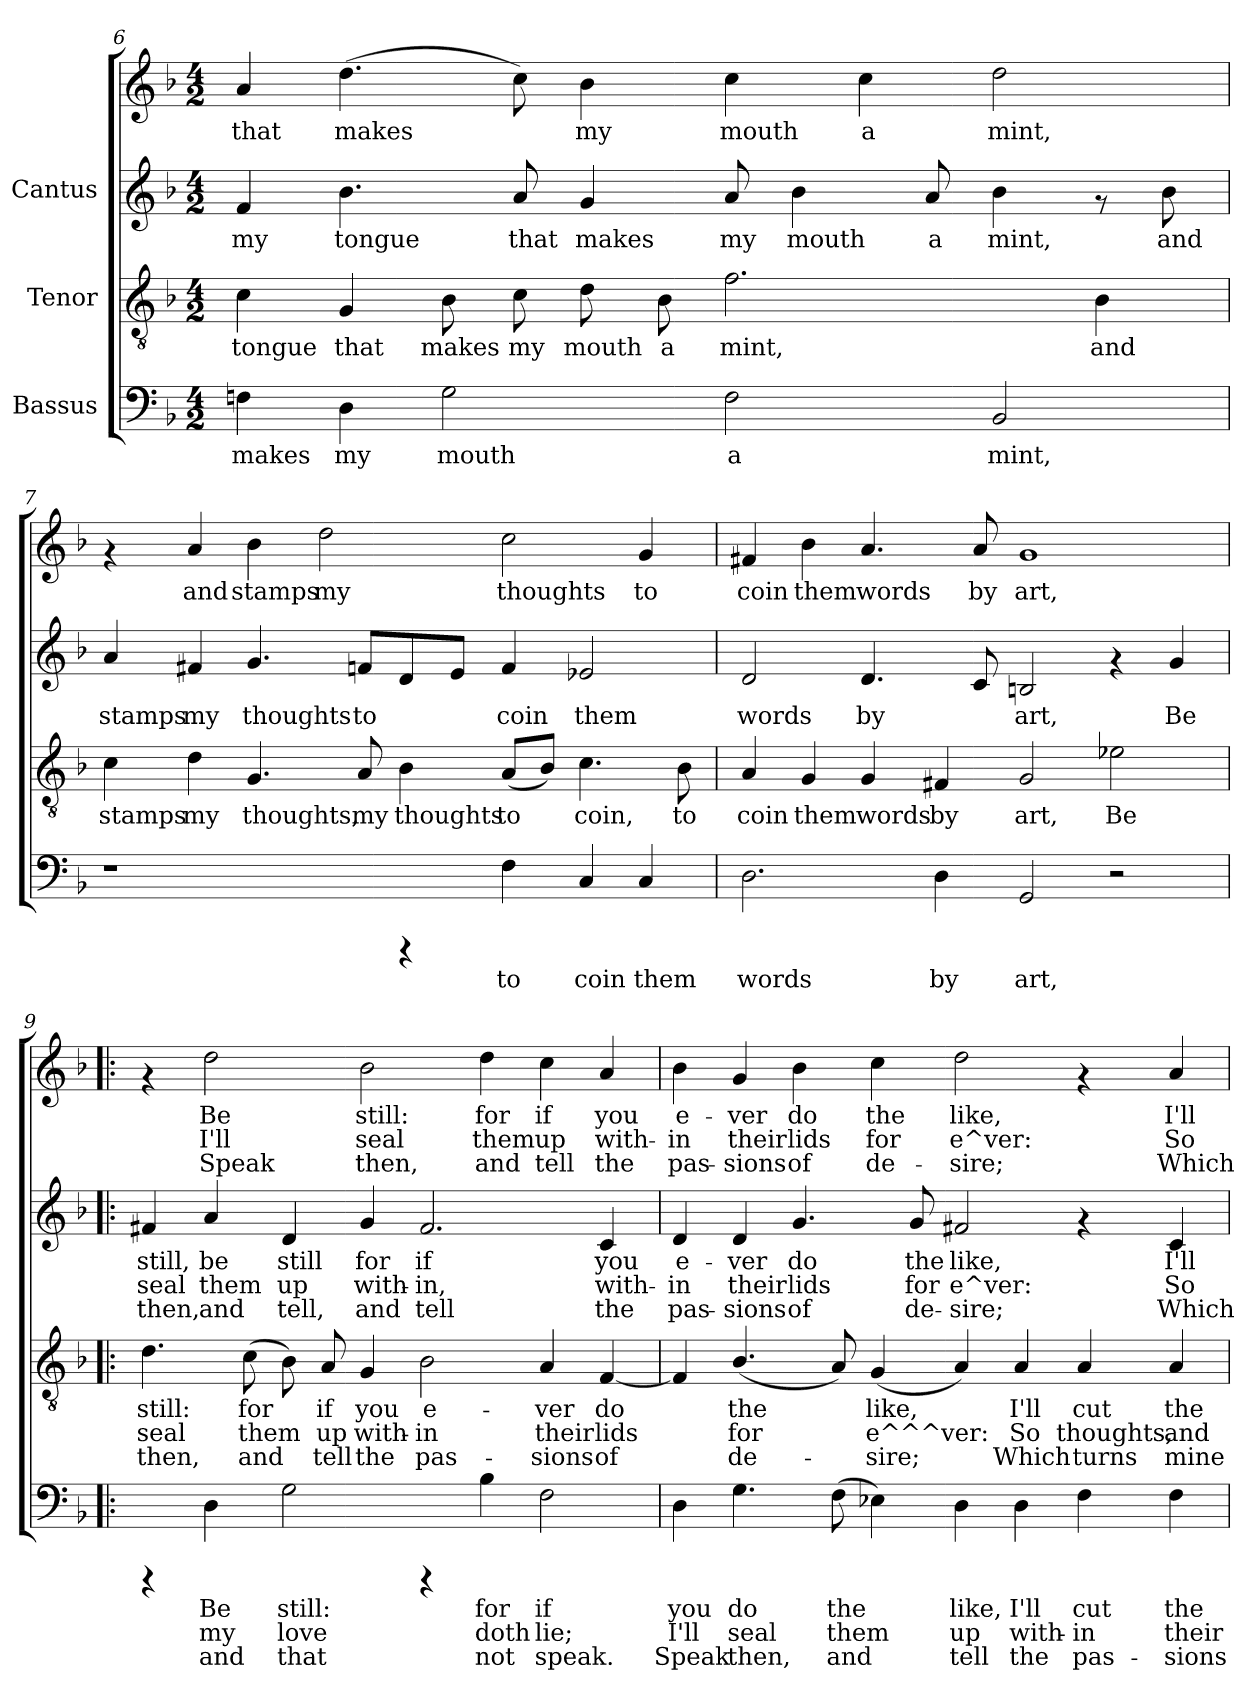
**kern	**text	**text	**text	**kern	**text	**text	**text	**kern	**text	**text	**text	**kern	**text	**text	**text
*part3	*part3	*part3	*part3	*part2	*part2	*part2	*part2	*part1	*part1	*part1	*part1	*part1	*part1	*part1	*part1
*staff4	*staff4	*staff4	*staff4	*staff3	*staff3	*staff3	*staff3	*staff2	*staff2	*staff2	*staff2	*staff1	*staff1	*staff1	*staff1
*I"Bassus	*	*	*	*I"Tenor	*	*	*	*I"Cantus	*	*	*	*	*	*	*
!!LO:LB:g=z
*clefF4	*	*	*	*clefGv2	*	*	*	*clefG2	*	*	*	*clefG2	*	*	*
*k[b-]	*	*	*	*k[b-]	*	*	*	*k[b-]	*	*	*	*k[b-]	*	*	*
*F:	*	*	*	*F:	*	*	*	*F:	*	*	*	*F:	*	*	*
*M4/2	*	*	*	*M4/2	*	*	*	*M4/2	*	*	*	*M4/2	*	*	*
=6	=6	=6	=6	=6	=6	=6	=6	=6	=6	=6	=6	=6	=6	=6	=6
!	!LO:LY:b:cj	!	!	!	!LO:LY:b:cj	!	!	!	!LO:LY:b:cj	!	!	!	!LO:LY:b:cj	!	!
4Fn\	makes	.	.	4c\	tongue	.	.	4f/	my	.	.	4a/	that	.	.
!	!LO:LY:b:cj	!	!	!	!LO:LY:b:cj	!	!	!	!LO:LY:b:cj	!	!	!	!LO:LY:b:cj	!	!
4D\	my	.	.	4G/	that	.	.	4.b-\	tongue	.	.	(>4.dd\	makes	.	.
!	!LO:LY:b:cj	!	!	!	!LO:LY:b:cj	!	!	!	!	!	!	!	!	!	!
2G\	mouth	.	.	8B-\	makes	.	.	.	.	.	.	.	.	.	.
!	!	!	!	!	!LO:LY:b:cj	!	!	!	!LO:LY:b:cj	!	!	!	!LO:LY:b:cj	!	!
.	.	.	.	8c\	my	.	.	8a/	that	.	.	8cc\)	.	.	.
!	!	!	!	!	!LO:LY:b:cj	!	!	!	!LO:LY:b:cj	!	!	!	!LO:LY:b:cj	!	!
.	.	.	.	8d\	mouth	.	.	4g/	makes	.	.	4b-\	my	.	.
!	!	!	!	!	!LO:LY:b:cj	!	!	!	!	!	!	!	!	!	!
.	.	.	.	8B-\	a	.	.	.	.	.	.	.	.	.	.
!	!LO:LY:b:cj	!	!	!	!LO:LY:b:cj	!	!	!	!LO:LY:b:cj	!	!	!	!LO:LY:b:cj	!	!
2F\	a	.	.	2.f\	mint,	.	.	8a/	my	.	.	4cc\	mouth	.	.
!	!	!	!	!	!	!	!	!	!LO:LY:b:cj	!	!	!	!	!	!
.	.	.	.	.	.	.	.	4b-\	mouth	.	.	.	.	.	.
!	!	!	!	!	!	!	!	!	!	!	!	!	!LO:LY:b:cj	!	!
.	.	.	.	.	.	.	.	.	.	.	.	4cc\	a	.	.
!	!	!	!	!	!	!	!	!	!LO:LY:b:cj	!	!	!	!	!	!
.	.	.	.	.	.	.	.	8a/	a	.	.	.	.	.	.
!	!LO:LY:b:cj	!	!	!	!	!	!	!	!LO:LY:b:cj	!	!	!	!LO:LY:b:cj	!	!
2BB-/	mint,	.	.	.	.	.	.	4b-\	mint,	.	.	2dd\	mint,	.	.
!	!	!	!	!	!LO:LY:b:cj	!	!	!	!	!	!	!	!	!	!
.	.	.	.	4B-\	and	.	.	8rf	.	.	.	.	.	.	.
!	!	!	!	!	!	!	!	!	!LO:LY:b:cj	!	!	!	!	!	!
.	.	.	.	.	.	.	.	8b-\	and	.	.	.	.	.	.
!!LO:PB:g=z
=7	=7	=7	=7	=7	=7	=7	=7	=7	=7	=7	=7	=7	=7	=7	=7
!	!	!	!	!	!LO:LY:b:cj	!	!	!	!LO:LY:b:cj	!	!	!	!	!	!
1r	.	.	.	4c\	stamps	.	.	4a/	stamps	.	.	4rf	.	.	.
!	!	!	!	!	!LO:LY:b:cj	!	!	!	!LO:LY:b:cj	!	!	!	!LO:LY:b:cj	!	!
.	.	.	.	4d\	my	.	.	4f#X/	my	.	.	4a/	and	.	.
!	!	!	!	!	!LO:LY:b:cj	!	!	!	!LO:LY:b:cj	!	!	!	!LO:LY:b:cj	!	!
.	.	.	.	4.G/	thoughts,	.	.	4.g/	thoughts	.	.	4b-\	stamps	.	.
!	!	!	!	!	!	!	!	!	!	!	!	!	!LO:LY:b:cj	!	!
.	.	.	.	.	.	.	.	.	.	.	.	2dd\	my	.	.
!	!	!	!	!	!LO:LY:b:cj	!	!	!	!LO:LY:b:cj	!	!	!	!	!	!
.	.	.	.	8A/	my	.	.	8fn/L	to	.	.	.	.	.	.
!	!	!	!	!	!LO:LY:b:cj	!	!	!	!LO:LY:b:cj	!	!	!	!	!	!
4rCCC	.	.	.	4B-\	thoughts	.	.	8d/	.	.	.	.	.	.	.
!	!	!	!	!	!	!	!	!	!LO:LY:b:cj	!	!	!	!	!	!
.	.	.	.	.	.	.	.	8e/J	.	.	.	.	.	.	.
!	!LO:LY:b:cj	!	!	!	!LO:LY:b:cj	!	!	!	!LO:LY:b:cj	!	!	!	!LO:LY:b:cj	!	!
4F\	to	.	.	(<8A/L	to	.	.	4f/	coin	.	.	2cc\	thoughts	.	.
!	!	!	!	!	!LO:LY:b:cj	!	!	!	!	!	!	!	!	!	!
.	.	.	.	8B-/J)	.	.	.	.	.	.	.	.	.	.	.
!	!LO:LY:b:cj	!	!	!	!LO:LY:b:cj	!	!	!	!LO:LY:b:cj	!	!	!	!	!	!
4C/	coin	.	.	4.c\	coin,	.	.	2e-X/	them	.	.	.	.	.	.
!	!LO:LY:b:cj	!	!	!	!	!	!	!	!	!	!	!	!LO:LY:b:cj	!	!
4C/	them	.	.	.	.	.	.	.	.	.	.	4g/	to	.	.
!	!	!	!	!	!LO:LY:b:cj	!	!	!	!	!	!	!	!	!	!
.	.	.	.	8B-\	to	.	.	.	.	.	.	.	.	.	.
=8	=8	=8	=8	=8	=8	=8	=8	=8	=8	=8	=8	=8	=8	=8	=8
!	!LO:LY:b:cj	!	!	!	!LO:LY:b:cj	!	!	!	!LO:LY:b:cj	!	!	!	!LO:LY:b:cj	!	!
2.D\	words	.	.	4A/	coin	.	.	2d/	words	.	.	4f#X/	coin	.	.
!	!	!	!	!	!LO:LY:b:cj	!	!	!	!	!	!	!	!LO:LY:b:cj	!	!
.	.	.	.	4G/	them	.	.	.	.	.	.	4b-\	them	.	.
!	!	!	!	!	!LO:LY:b:cj	!	!	!	!LO:LY:b:cj	!	!	!	!LO:LY:b:cj	!	!
.	.	.	.	4G/	words	.	.	4.d/	by	.	.	4.a/	words	.	.
!	!LO:LY:b:cj	!	!	!	!LO:LY:b:cj	!	!	!	!	!	!	!	!	!	!
4D\	by	.	.	4F#X/	by	.	.	.	.	.	.	.	.	.	.
!	!	!	!	!	!	!	!	!	!LO:LY:b:cj	!	!	!	!LO:LY:b:cj	!	!
.	.	.	.	.	.	.	.	8c/	.	.	.	8a/	by	.	.
!	!LO:LY:b:cj	!	!	!	!LO:LY:b:cj	!	!	!	!LO:LY:b:cj	!	!	!	!LO:LY:b:cj	!	!
2GG/	art,	.	.	2G/	art,	.	.	2Bn/	art,	.	.	1g	art,	.	.
!	!	!	!	!	!LO:LY:b:cj	!	!	!	!	!	!	!	!	!	!
2r	.	.	.	2e-X\	Be	.	.	4rf	.	.	.	.	.	.	.
!	!	!	!	!	!	!	!	!	!LO:LY:b:cj	!	!	!	!	!	!
.	.	.	.	.	.	.	.	4g/	Be	.	.	.	.	.	.
!!LO:LB:g=z
=9!|:	=9!|:	=9!|:	=9!|:	=9!|:	=9!|:	=9!|:	=9!|:	=9!|:	=9!|:	=9!|:	=9!|:	=9!|:	=9!|:	=9!|:	=9!|:
!	!	!	!	!	!LO:LY:b:cj	!LO:LY:b:cj	!LO:LY:b:cj	!	!LO:LY:b:cj	!LO:LY:b:cj	!LO:LY:b:cj	!	!	!	!
4rCCC	.	.	.	4.d\	still:	seal	then,	4f#X/	still,	seal	then,	4rf	.	.	.
!	!LO:LY:b:cj	!LO:LY:b:cj	!LO:LY:b:cj	!	!	!	!	!	!LO:LY:b:cj	!LO:LY:b:cj	!LO:LY:b:cj	!	!LO:LY:b:cj	!LO:LY:b:cj	!LO:LY:b:cj
4D\	Be	my	and	.	.	.	.	4a/	be	them	and	2dd\	Be	I'll	Speak
!	!	!	!	!	!LO:LY:b:cj	!LO:LY:b:cj	!LO:LY:b:cj	!	!	!	!	!	!	!	!
.	.	.	.	(>8c\	for	them	and	.	.	.	.	.	.	.	.
!	!LO:LY:b:cj	!LO:LY:b:cj	!LO:LY:b:cj	!	!LO:LY:b:cj	!LO:LY:b:cj	!LO:LY:b:cj	!	!LO:LY:b:cj	!LO:LY:b:cj	!LO:LY:b:cj	!	!	!	!
2G\	still:	love	that	8B-\)	.	.	.	4d/	still	up	tell,	.	.	.	.
!	!	!	!	!	!LO:LY:b:cj	!LO:LY:b:cj	!LO:LY:b:cj	!	!	!	!	!	!	!	!
.	.	.	.	8A/	if	up	tell	.	.	.	.	.	.	.	.
!	!	!	!	!	!LO:LY:b:cj	!LO:LY:b:cj	!LO:LY:b:cj	!	!LO:LY:b:cj	!LO:LY:b:cj	!LO:LY:b:cj	!	!LO:LY:b:cj	!LO:LY:b:cj	!LO:LY:b:cj
.	.	.	.	4G/	you	with-	-the	4g/	for	with-	-and	2b-\	still:	seal	then,
!	!	!	!	!	!LO:LY:b:cj	!LO:LY:b:cj	!LO:LY:b:cj	!	!LO:LY:b:cj	!LO:LY:b:cj	!LO:LY:b:cj	!	!	!	!
4rCCC	.	.	.	2B-\	e-	-in	pas-	2.f#/	if	in,	tell	.	.	.	.
!	!LO:LY:b:cj	!LO:LY:b:cj	!LO:LY:b:cj	!	!	!	!	!	!	!	!	!	!LO:LY:b:cj	!LO:LY:b:cj	!LO:LY:b:cj
4B-\	for	doth	not	.	.	.	.	.	.	.	.	4dd\	for	them	and
!	!LO:LY:b:cj	!LO:LY:b:cj	!LO:LY:b:cj	!	!LO:LY:b:cj	!LO:LY:b:cj	!LO:LY:b:cj	!	!	!	!	!	!LO:LY:b:cj	!LO:LY:b:cj	!LO:LY:b:cj
2F\	if	lie;	speak.	4A/	-ver	their	sions	.	.	.	.	4cc\	if	up	tell
!	!	!	!	!	!LO:LY:b:cj	!LO:LY:b:cj	!LO:LY:b:cj	!	!LO:LY:b:cj	!LO:LY:b:cj	!LO:LY:b:cj	!	!LO:LY:b:cj	!LO:LY:b:cj	!LO:LY:b:cj
.	.	.	.	[<4F/	do	lids	of	4c/	you	with-	-the	4a/	you	with-	-the
=10	=10	=10	=10	=10	=10	=10	=10	=10	=10	=10	=10	=10	=10	=10	=10
!	!LO:LY:b:cj	!LO:LY:b:cj	!LO:LY:b:cj	!	!LO:LY:b:cj	!LO:LY:b:cj	!LO:LY:b:cj	!	!LO:LY:b:cj	!LO:LY:b:cj	!LO:LY:b:cj	!	!LO:LY:b:cj	!LO:LY:b:cj	!LO:LY:b:cj
4D\	you	I'll	Speak	4F/]	.	.	.	4d/	e-	-in	pas-	4b-\	e-	-in	pas-
!	!LO:LY:b:cj	!LO:LY:b:cj	!LO:LY:b:cj	!	!LO:LY:b:cj	!LO:LY:b:cj	!LO:LY:b:cj	!	!LO:LY:b:cj	!LO:LY:b:cj	!LO:LY:b:cj	!	!LO:LY:b:cj	!LO:LY:b:cj	!LO:LY:b:cj
4.G\	do	seal	then,	(<4.B-/	the	for	de-	4d/	-ver	their	sions	4g/	-ver	their	sions
!	!	!	!	!	!	!	!	!	!LO:LY:b:cj	!LO:LY:b:cj	!LO:LY:b:cj	!	!LO:LY:b:cj	!LO:LY:b:cj	!LO:LY:b:cj
.	.	.	.	.	.	.	.	4.g/	do	lids	of	4b-\	do	lids	of
!	!LO:LY:b:cj	!LO:LY:b:cj	!LO:LY:b:cj	!	!LO:LY:b:cj	!LO:LY:b:cj	!LO:LY:b:cj	!	!	!	!	!	!	!	!
(>8F\	the	them	and	8A/)	-	.	.	.	.	.	.	.	.	.	.
!	!LO:LY:b:cj	!LO:LY:b:cj	!LO:LY:b:cj	!	!LO:LY:b:cj	!LO:LY:b:cj	!LO:LY:b:cj	!	!	!	!	!	!LO:LY:b:cj	!LO:LY:b:cj	!LO:LY:b:cj
4E-X\)	.	.	.	(<4G/	like,	e^^^ver:	sire;	.	.	.	.	4cc\	the	for	de-
!	!	!	!	!	!	!	!	!	!LO:LY:b:cj	!LO:LY:b:cj	!LO:LY:b:cj	!	!	!	!
.	.	.	.	.	.	.	.	8g/	the	for	de-	.	.	.	.
!	!LO:LY:b:cj	!LO:LY:b:cj	!LO:LY:b:cj	!	!LO:LY:b:cj	!LO:LY:b:cj	!LO:LY:b:cj	!	!LO:LY:b:cj	!LO:LY:b:cj	!LO:LY:b:cj	!	!LO:LY:b:cj	!LO:LY:b:cj	!LO:LY:b:cj
4D\	like,	up	tell	4A/)	.	.	.	2f#X/	-like,	e^ver:	sire;	2dd\	-like,	e^ver:	sire;
!	!LO:LY:b:cj	!LO:LY:b:cj	!LO:LY:b:cj	!	!LO:LY:b:cj	!LO:LY:b:cj	!LO:LY:b:cj	!	!	!	!	!	!	!	!
4D\	I'll	with-	-the	4A/	I'll	So	Which	.	.	.	.	.	.	.	.
!	!LO:LY:b:cj	!LO:LY:b:cj	!LO:LY:b:cj	!	!LO:LY:b:cj	!LO:LY:b:cj	!LO:LY:b:cj	!	!	!	!	!	!	!	!
4F\	cut	in	pas-	4A/	cut	thoughts,	turns	4rf	.	.	.	4rf	.	.	.
!	!LO:LY:b:cj	!LO:LY:b:cj	!LO:LY:b:cj	!	!LO:LY:b:cj	!LO:LY:b:cj	!LO:LY:b:cj	!	!LO:LY:b:cj	!LO:LY:b:cj	!LO:LY:b:cj	!	!LO:LY:b:cj	!LO:LY:b:cj	!LO:LY:b:cj
4F\	-the	their	sions	4A/	the	and	mine	4c/	I'll	So	Which	4a/	I'll	So	Which
=	=	=	=	=	=	=	=	=	=	=	=	=	=	=	=
*-	*-	*-	*-	*-	*-	*-	*-	*-	*-	*-	*-	*-	*-	*-	*-
